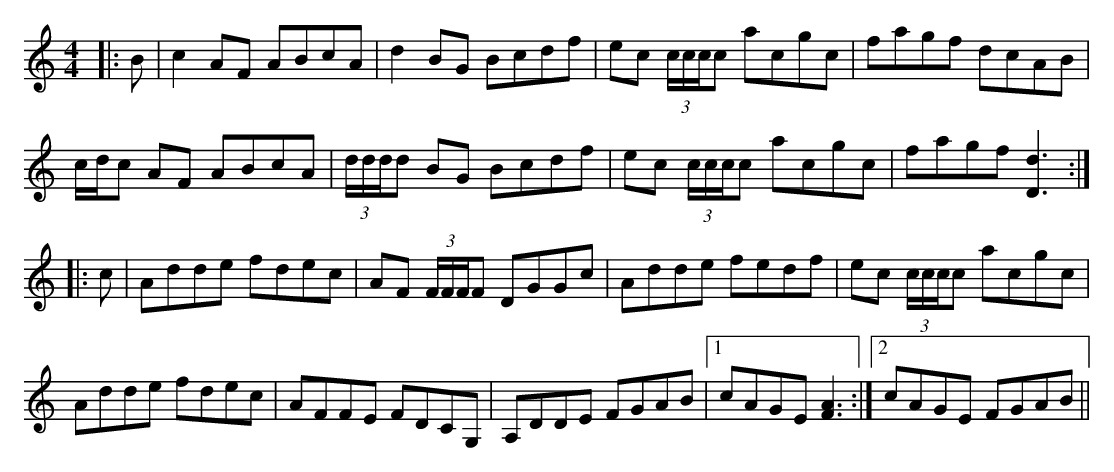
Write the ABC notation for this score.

X:1
M:4/4
K:Ddor
|:B|c2 AF ABcA|d2 BG Bcdf|ec (3c/c/c/c acgc|fagf dcAB|
c/d/c AF ABcA|(3d/d/d/d BG Bcdf|ec (3c/c/c/c acgc|fagf [D3d3]:|
|:c|Adde fdec|AF (3F/F/F/F DGGc|Adde fedf|ec (3c/c/c/c acgc|
Adde fdec|AFFE FDCG,|A,DDE FGAB|1 cAGE [F3A3]:|2 cAGE FGAB||
